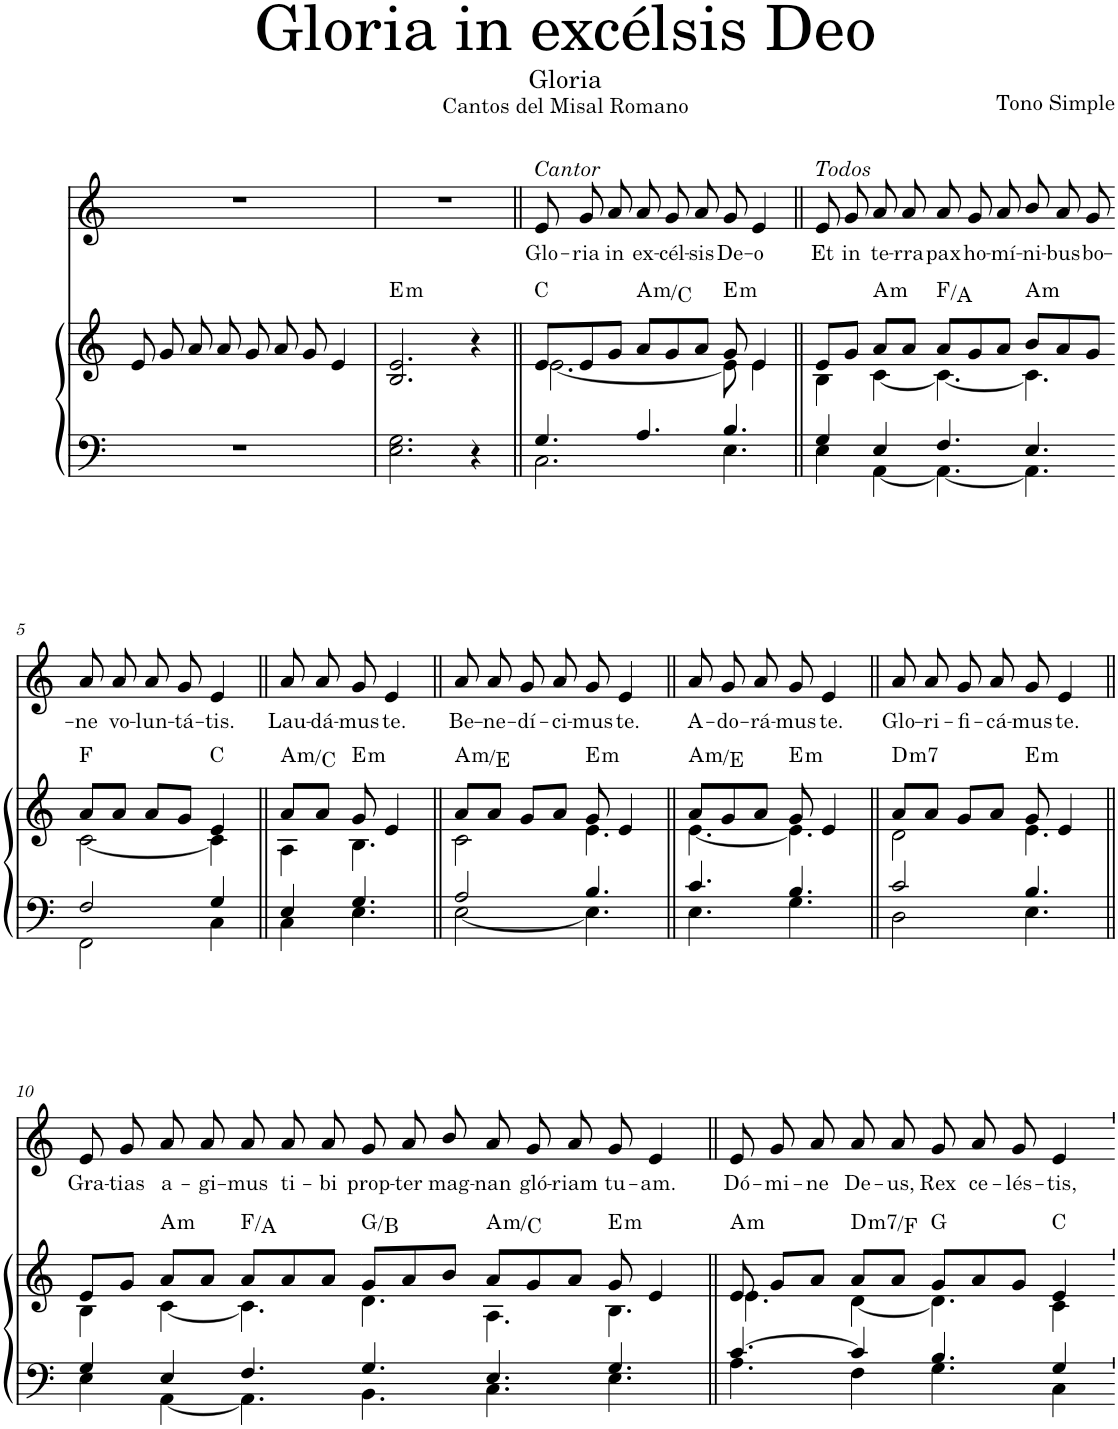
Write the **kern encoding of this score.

**kern	**kern	**harte	**kern	**text
*part2	*part2	*part2	*part1	*part1
*staff3	*staff2	*	*staff1	*staff1
*I"Órgano	*	*	*I"Mujeres	*
*clefF4	*clefG2	*	*clefG2	*
*k[]	*k[]	*	*k[]	*
*M4/4	*M4/4	*	*M4/4	*
=1	=1	=1	=1	=1
1r	8e/	.	1r	.
.	8g/	.	.	.
.	8a/	.	.	.
.	8a/	.	.	.
.	8g/	.	.	.
.	8a/	.	.	.
.	8g/	.	.	.
.	[8e/	.	.	.
=2	=2	=2	=2	=2
!	!	!LO:H:kt=m	!	!
2.E\ 2.G\	2.B/ 2.e/	E:min	1r	.
4r	8e/]	.	.	.
.	4r	.	.	.
8ryy	.	.	8ryy	.
=3||	=3||	=3||	=3||	=3||
*^	*^	*	*	*
!	!	!	!	!	!LO:TX:a:i:t=Cantor	!
!	!	!	!	!	!	!LO:LY:b
4.G/	2.C\	8e/L	[2.e\	C:maj	8e/L	Glo-
!	!	!	!	!	!	!LO:LY:b
.	.	8e/	.	.	8g/J	-ria
!	!	!	!	!	!	!LO:LY:b
.	.	8g/J	.	.	8a/L	in
!	!	!	!	!LO:H:kt=m	!	!LO:LY:b
4.A/	.	8a/L	.	A:min/b3	8a/J	ex-
!	!	!	!	!	!	!LO:LY:b
.	.	8g/	.	.	8g/L	-cél-
!	!	!	!	!	!	!LO:LY:b
.	.	8a/J	.	.	8a/J	-sis
!	!	!	!	!LO:H:kt=m	!	!LO:LY:b
[4B/	[4E\	8g/	8e\]	E:min	8g/L	De-
!	!	!	!	!	!	!LO:LY:b
.	.	[8e/	[8e\	.	[8e/J	-o
=4||	=4||	=4||	=4||	=4||	=4||	=4||
!	!	!	!	!	!LO:TX:a:i:t=Todos	!
!	!	!	!	!	!	!LO:LY:b
4G/	4E\	8e/L	4B\	.	8e/	Et
.	.	8e/]	.	.	8e/]	.
!	!	!	!	!LO:H:kt=m	!	!LO:LY:b
8B/]	8E\]	8g/J	8e\]	A:min	8g/	in
!	!	!	!	!	!	!LO:LY:b
4E/	[4AA\	8a/L	[4c\	.	8a/	te-
!	!	!	!	!	!	!LO:LY:b
.	.	8a/J	.	F:maj/3	8a/	-rra
!	!	!	!	!	!	!LO:LY:b
4.F/	4.AA\_	8a/L	4.c\_	.	8a/	pax
!	!	!	!	!	!	!LO:LY:b
.	.	8g/	.	.	8g/	ho-
!	!	!	!	!LO:H:kt=m	!	!LO:LY:b
.	.	8a/J	.	A:min	8a/	-mí-
!	!	!	!	!	!	!LO:LY:b
[8E/	8AA\_	8b/L	8c\_	.	8b/	-ni-
!	!	!	!	!	!	!LO:LY:b
4ryy	4ryy	8a/	4ryy	.	8a/	-bus
!	!	!	!	!	!	!LO:LY:b
.	.	8g/J	.	.	8g/	bo-
!!LO:LB:g=z
=5-	=5-	=5-	=5-	=5-	=5-	=5-
!	!	!	!	!	!	!LO:LY:b
2F/	2FF\	8a/L	[2c\	F:maj	8a/L	-ne
!	!	!	!	!	!	!LO:LY:b
.	.	8a/J	.	.	8a/J	vo-
!	!	!	!	!	!	!LO:LY:b
.	.	8a/L	.	.	8a/L	-lun-
!	!	!	!	!	!	!LO:LY:b
.	.	8g/J	.	.	8g/J	-tá-
!	!	!	!	!	!	!LO:LY:b
4E/]	4AA\]	4e/	4c\]	C:maj	4e/	-tis.
4G/	4C\	4ryy	4c\]	.	4ryy	.
=6||	=6||	=6||	=6||	=6||	=6||	=6||
!	!	!	!	!LO:H:kt=m	!	!LO:LY:b
4E/	4C\	8a/L	4A\	A:min/b3	8a/	Lau-
!	!	!	!	!	!	!LO:LY:b
.	.	8a/J	.	.	8a/L	-dá-
!	!	!	!	!LO:H:kt=m	!	!LO:LY:b
4.G/	4.E\	8g/	4.B\	E:min	8g/J	-mus
!	!	!	!	!	!	!LO:LY:b
.	.	4e/	.	.	4e/	te.
=7||	=7||	=7||	=7||	=7||	=7||	=7||
!	!	!	!	!LO:H:kt=m	!	!LO:LY:b
2A/	[2E\	8a/L	2c\	A:min/5	8a/L	Be-
!	!	!	!	!	!	!LO:LY:b
.	.	8a/J	.	.	8a/J	-ne-
!	!	!	!	!	!	!LO:LY:b
.	.	8g/L	.	.	8g/L	-dí-
!	!	!	!	!	!	!LO:LY:b
.	.	8a/J	.	.	8a/J	-ci-
!	!	!	!	!LO:H:kt=m	!	!LO:LY:b
4.B/	4.E\]	8g/	4.e\	E:min	8g/	-mus
!	!	!	!	!	!	!LO:LY:b
.	.	4e/	.	.	4e/	te.
=8||	=8||	=8||	=8||	=8||	=8||	=8||
!	!	!	!	!LO:H:kt=m	!	!LO:LY:b
4.c/	4.E\	8a/L	[4.e\	A:min/5	8a/L	A-
!	!	!	!	!	!	!LO:LY:b
.	.	8g/	.	.	8g/J	-do-
!	!	!	!	!	!	!LO:LY:b
.	.	8a/J	.	.	8a/L	-rá-
!	!	!	!	!LO:H:kt=m	!	!LO:LY:b
4.B/	4.G\	8g/	4.e\]	E:min	8g/J	-mus
!	!	!	!	!	!	!LO:LY:b
.	.	4e/	.	.	4e/	te.
=9||	=9||	=9||	=9||	=9||	=9||	=9||
!	!	!	!	!LO:H:kt=m7	!	!LO:LY:b
2c/	2D\	8a/L	2d\	D:min7	8a/L	Glo-
!	!	!	!	!	!	!LO:LY:b
.	.	8a/J	.	.	8a/J	-ri-
!	!	!	!	!	!	!LO:LY:b
.	.	8g/L	.	.	8g/L	-fi-
!	!	!	!	!	!	!LO:LY:b
.	.	8a/J	.	.	8a/J	-cá-
!	!	!	!	!LO:H:kt=m	!	!LO:LY:b
4.B/	4.E\	8g/	4.e\	E:min	8g/	-mus
!	!	!	!	!	!	!LO:LY:b
.	.	4e/	.	.	4e/	te.
!!LO:LB:g=z
=10||	=10||	=10||	=10||	=10||	=10||	=10||
!	!	!	!	!	!	!LO:LY:b
4G/	4E\	8e/L	4B\	.	8e/	Gra-
!	!	!	!	!	!	!LO:LY:b
.	.	8g/J	.	.	8g/L	-tias
!	!	!	!	!LO:H:kt=m	!	!LO:LY:b
4E/	[4AA\	8a/L	[4c\	A:min	8a/J	a-
!	!	!	!	!	!	!LO:LY:b
.	.	8a/J	.	.	8a/L	-gi-
!	!	!	!	!	!	!LO:LY:b
4.F/	4.AA\]	8a/L	4.c\]	F:maj/3	8a/J	-mus
!	!	!	!	!	!	!LO:LY:b
.	.	8a/	.	.	8a/L	ti-
!	!	!	!	!	!	!LO:LY:b
.	.	8a/J	.	.	8a/J	-bi
=11-	=11-	=11-	=11-	=11-	=11-	=11-
!	!	!	!	!	!	!LO:LY:b
4.G/	4.BB\	8g/L	4.d\	G:maj/3	8g/L	prop-
!	!	!	!	!	!	!LO:LY:b
.	.	8a/	.	.	8a/J	-ter
!	!	!	!	!	!	!LO:LY:b
.	.	8b/J	.	.	8b/L	mag-
!	!	!	!	!LO:H:kt=m	!	!LO:LY:b
4.E/	4.C\	8a/L	4.A\	A:min/b3	8a/J	-nan
!	!	!	!	!	!	!LO:LY:b
.	.	8g/	.	.	8g/L	gló-
!	!	!	!	!	!	!LO:LY:b
.	.	8a/J	.	.	8a/J	-riam
!	!	!	!	!LO:H:kt=m	!	!LO:LY:b
[4G/	[4E\	8g/	[4B\	E:min	8g/L	tu-
!	!	!	!	!	!	!LO:LY:b
.	.	[8e/	.	.	[8e/J	-am.
=12||	=12||	=12||	=12||	=12||	=12||	=12||
!	!	!	!	!LO:H:kt=m	!	!LO:LY:b
[4.c/	4.A\	8e/	4.e\	A:min	8e/L	Dó-
.	.	8e/]	.	.	8e/]	.
!	!	!	!	!	!	!LO:LY:b
.	.	8g/L	.	.	8g/J	-mi-
!	!	!	!	!LO:H:kt=m7	!	!LO:LY:b
8G/]	8E\]	8a/J	8B\]	D:min7/b3	8a/L	-ne
!	!	!	!	!	!	!LO:LY:b
4c/]	4F\	8a/L	[4d\	.	8a/J	De-
!	!	!	!	!	!	!LO:LY:b
.	.	8a/J	.	.	8a/	-us,
=13-	=13-	=13-	=13-	=13-	=13-	=13-
!	!	!	!	!	!	!LO:LY:b
4.B/	4.G\	8g/L	4.d\]	G:maj	8g/	Rex
!	!	!	!	!	!	!LO:LY:b
.	.	8a/	.	.	8a/L	ce-
!	!	!	!	!	!	!LO:LY:b
.	.	8g/J	.	.	8g/J	-lés-
!	!	!	!	!	!	!LO:LY:b
4G/	4C\	4e/	4c\	C:maj	4e/	-tis,
*v	*v	*	*	*	*	*
*	*v	*v	*	*	*
=`	=`	=`	=`	=`
*-	*-	*-	*-	*-
